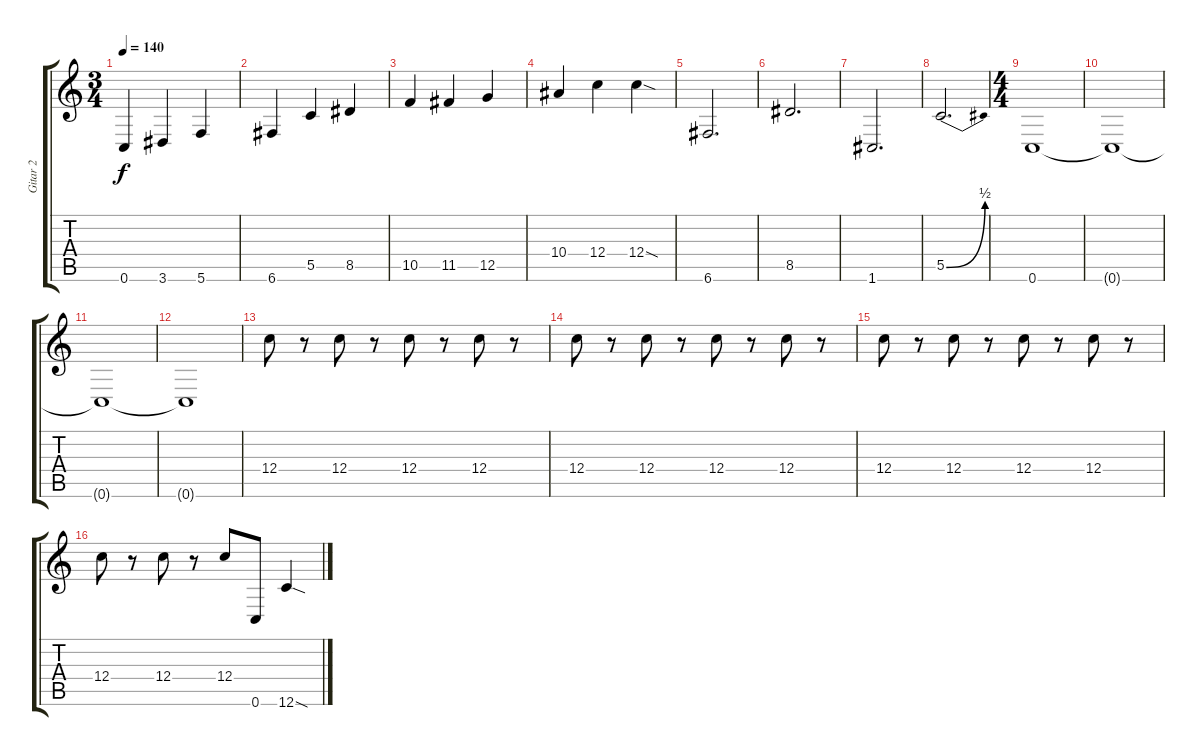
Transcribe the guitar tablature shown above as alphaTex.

\track ("Gitar 2" "Gitar 2") {instrument distortionguitar}
\staff {score tabs}
\tuning (D4 A3 F3 C3 G2 C2) {hide}
\ts (3 4)
\tempo 140
\clef g2
\ks c
0.6.4{dy f} 3.6.4 5.6.4 |
6.6.4 5.5.4 8.5.4 |
10.5.4 11.5.4 12.5.4 |
10.4.4 12.4.4 12.4{sod}.4 |
6.6.2{d} |
8.5.2{d} |
1.6.2{d} |
5.5{be (bend 0 0 60 2)}.2{d} |
\ts (4 4)
0.6.1 |
0.6{t}.1 |
0.6{t}.1 |
0.6{t}.1 |
12.4.8 r.8 12.4.8 r.8 12.4.8 r.8 12.4.8 r.8 |
12.4.8 r.8 12.4.8 r.8 12.4.8 r.8 12.4.8 r.8 |
12.4.8 r.8 12.4.8 r.8 12.4.8 r.8 12.4.8 r.8 |
12.4.8 r.8 12.4.8 r.8 12.4.8 0.6.8 12.6{sod}.4
